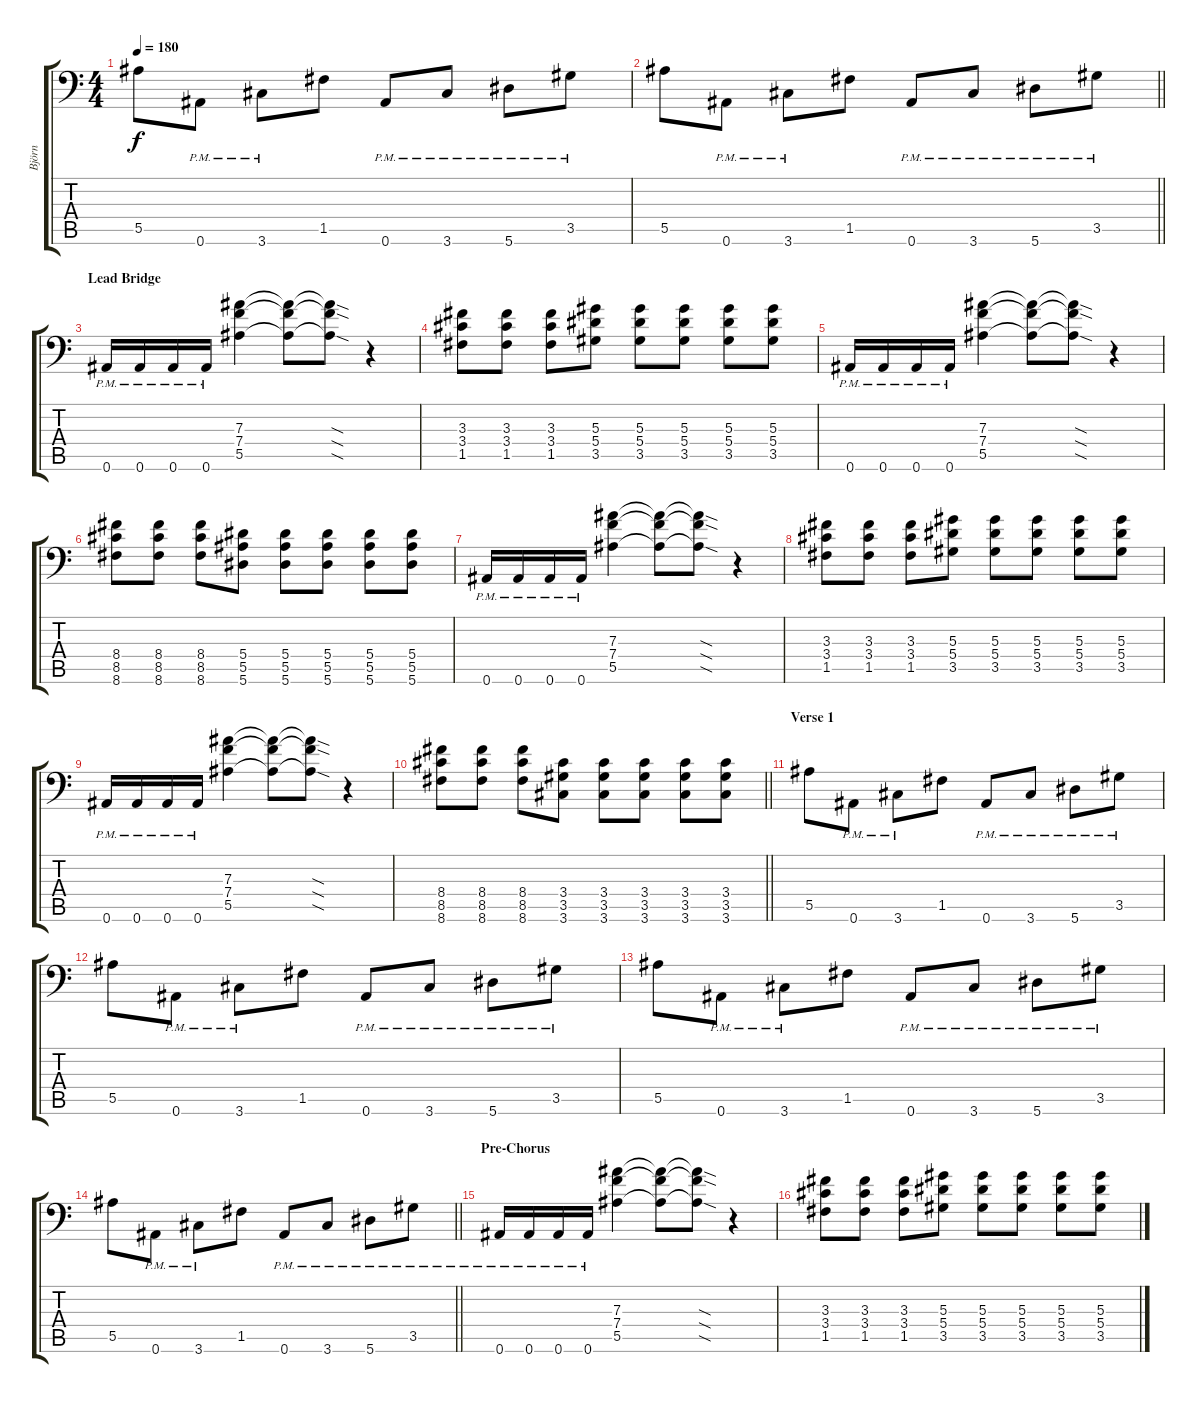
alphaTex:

\track ("Björn" "Björn") {instrument overdrivenguitar}
\staff {score tabs}
\tuning (C4 G3 Eb3 Bb2 F2 Bb1) {hide}
\ts (4 4)
\tempo 180
\clef f4
\ks c
5.5.8{dy f} 0.6{pm}.8 3.6{pm}.8 1.5.8 0.6{pm}.8 3.6{pm}.8 5.6{pm}.8 3.5{pm}.8 |
\barLineRight lightlight
5.5.8 0.6{pm}.8 3.6{pm}.8 1.5.8 0.6{pm}.8 3.6{pm}.8 5.6{pm}.8 3.5{pm}.8 |
\section ("" "Lead Bridge")
0.6{pm}.16 0.6{pm}.16 0.6{pm}.16 0.6{pm}.16 (7.3 7.4 5.5).4 (7.3{t} 7.4{t} 5.5{t}).8 (7.3{sod t} 7.4{sod t} 5.5{sod t}).8 r.4 |
(3.3 3.4 1.5).8 (3.3 3.4 1.5).8 (3.3 3.4 1.5).8 (5.3 5.4 3.5).8 (5.3 5.4 3.5).8 (5.3 5.4 3.5).8 (5.3 5.4 3.5).8 (5.3 5.4 3.5).8 |
0.6{pm}.16 0.6{pm}.16 0.6{pm}.16 0.6{pm}.16 (7.3 7.4 5.5).4 (7.3{t} 7.4{t} 5.5{t}).8 (7.3{sod t} 7.4{sod t} 5.5{sod t}).8 r.4 |
(8.4 8.5 8.6).8 (8.4 8.5 8.6).8 (8.4 8.5 8.6).8 (5.4 5.5 5.6).8 (5.4 5.5 5.6).8 (5.4 5.5 5.6).8 (5.4 5.5 5.6).8 (5.4 5.5 5.6).8 |
0.6{pm}.16 0.6{pm}.16 0.6{pm}.16 0.6{pm}.16 (7.3 7.4 5.5).4 (7.3{t} 7.4{t} 5.5{t}).8 (7.3{sod t} 7.4{sod t} 5.5{sod t}).8 r.4 |
(3.3 3.4 1.5).8 (3.3 3.4 1.5).8 (3.3 3.4 1.5).8 (5.3 5.4 3.5).8 (5.3 5.4 3.5).8 (5.3 5.4 3.5).8 (5.3 5.4 3.5).8 (5.3 5.4 3.5).8 |
0.6{pm}.16 0.6{pm}.16 0.6{pm}.16 0.6{pm}.16 (7.3 7.4 5.5).4 (7.3{t} 7.4{t} 5.5{t}).8 (7.3{sod t} 7.4{sod t} 5.5{sod t}).8 r.4 |
\barLineRight lightlight
(8.4 8.5 8.6).8 (8.4 8.5 8.6).8 (8.4 8.5 8.6).8 (3.4 3.5 3.6).8 (3.4 3.5 3.6).8 (3.4 3.5 3.6).8 (3.4 3.5 3.6).8 (3.4 3.5 3.6).8 |
\section ("" "Verse 1")
5.5.8 0.6{pm}.8 3.6{pm}.8 1.5.8 0.6{pm}.8 3.6{pm}.8 5.6{pm}.8 3.5{pm}.8 |
5.5.8 0.6{pm}.8 3.6{pm}.8 1.5.8 0.6{pm}.8 3.6{pm}.8 5.6{pm}.8 3.5{pm}.8 |
5.5.8 0.6{pm}.8 3.6{pm}.8 1.5.8 0.6{pm}.8 3.6{pm}.8 5.6{pm}.8 3.5{pm}.8 |
\barLineRight lightlight
5.5.8 0.6{pm}.8 3.6{pm}.8 1.5.8 0.6{pm}.8 3.6{pm}.8 5.6{pm}.8 3.5{pm}.8 |
\section ("" "Pre-Chorus")
0.6{pm}.16 0.6{pm}.16 0.6{pm}.16 0.6{pm}.16 (7.3 7.4 5.5).4 (7.3{t} 7.4{t} 5.5{t}).8 (7.3{sod t} 7.4{sod t} 5.5{sod t}).8 r.4 |
(3.3 3.4 1.5).8 (3.3 3.4 1.5).8 (3.3 3.4 1.5).8 (5.3 5.4 3.5).8 (5.3 5.4 3.5).8 (5.3 5.4 3.5).8 (5.3 5.4 3.5).8 (5.3 5.4 3.5).8
